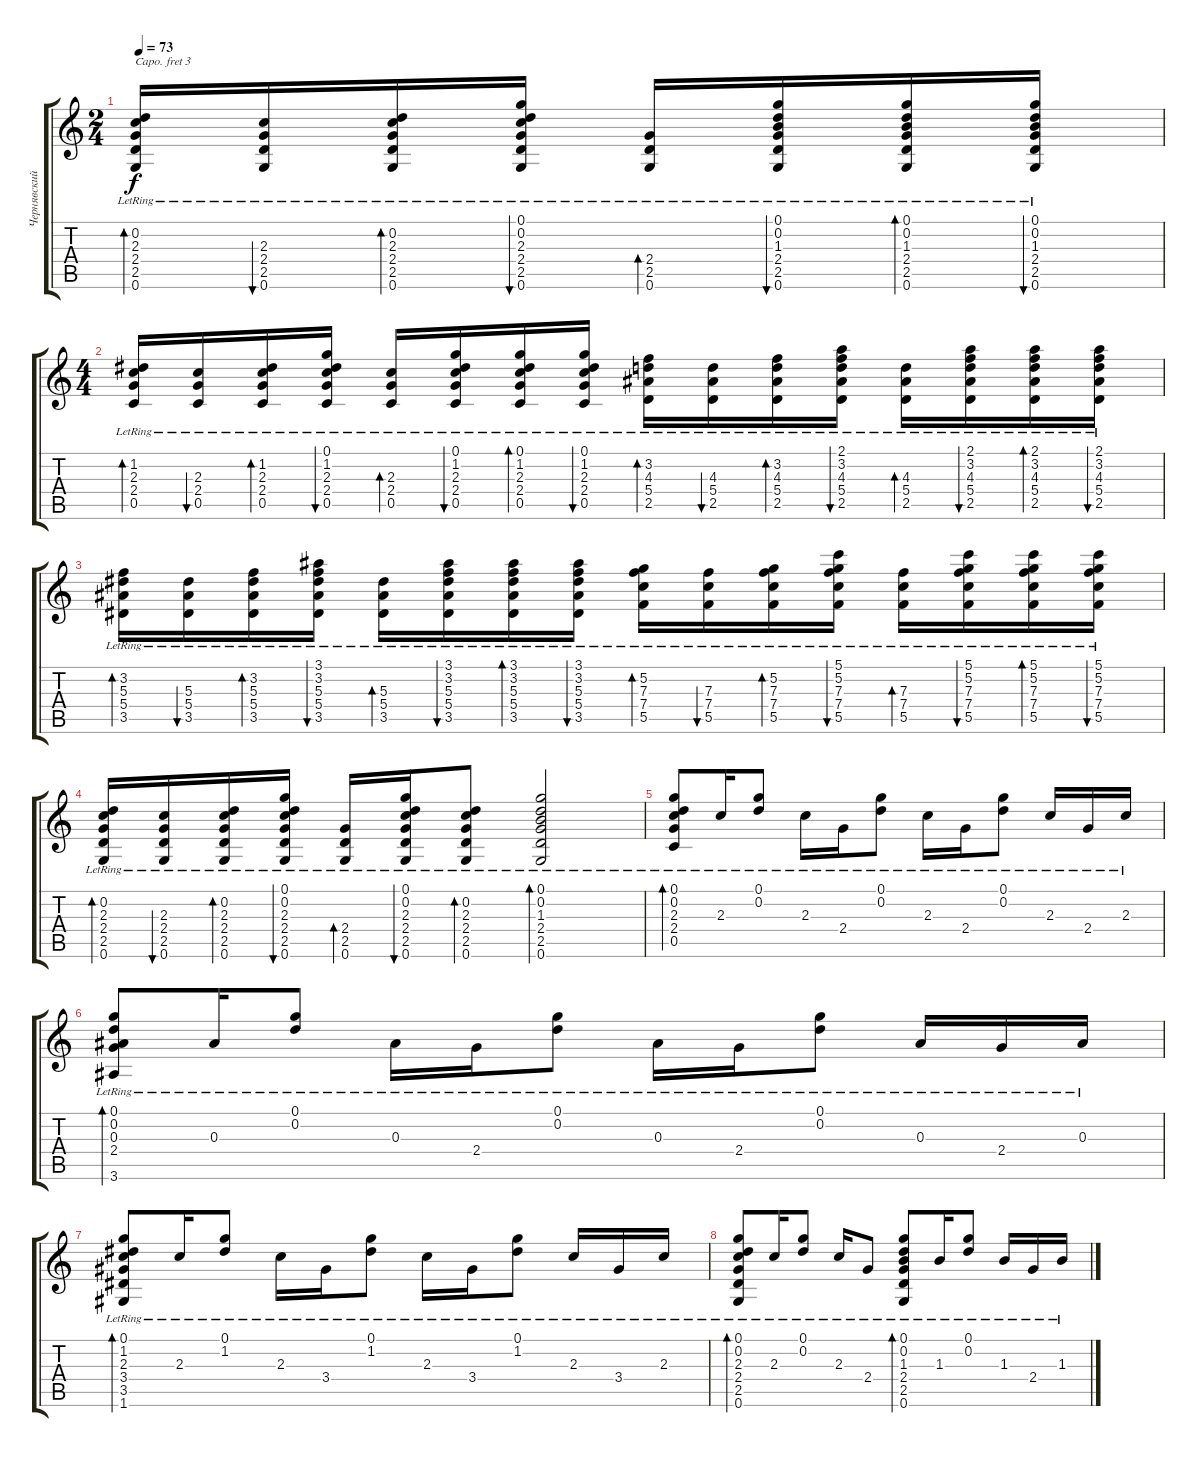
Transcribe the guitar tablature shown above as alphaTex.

\track ("Чернявский" "Чернявский") {instrument acousticguitarsteel}
\staff {score tabs}
\capo 3
\tuning (E4 B3 G3 D3 A2 E2) {hide}
\ts (2 4)
\tempo 73
\clef g2
\ks c
(0.2{lr} 2.3{lr} 2.4{lr} 2.5{lr} 0.6{lr}).16{bd 60 dy f} (2.3{lr} 2.4{lr} 2.5{lr} 0.6{lr}).16{bu 60} (0.2{lr} 2.3{lr} 2.4{lr} 2.5{lr} 0.6{lr}).16{bd 60} (0.1{lr} 0.2{lr} 2.3{lr} 2.4{lr} 2.5{lr} 0.6{lr}).16{bu 60} (2.4{lr} 2.5{lr} 0.6{lr}).16{bd 60} (0.1{lr} 0.2{lr} 1.3{lr} 2.4{lr} 2.5{lr} 0.6{lr}).16{bu 60} (0.1{lr} 0.2{lr} 1.3{lr} 2.4{lr} 2.5{lr} 0.6{lr}).16{bd 60} (0.1{lr} 0.2{lr} 1.3{lr} 2.4{lr} 2.5{lr} 0.6{lr}).16{bu 60} |
\ts (4 4)
(1.2 2.3{lr} 2.4{lr} 0.5{lr}).16{bd 60} (2.3{lr} 2.4{lr} 0.5{lr}).16{bu 60} (1.2 2.3{lr} 2.4{lr} 0.5{lr}).16{bd 60} (0.1{lr} 1.2{lr} 2.3{lr} 2.4{lr} 0.5{lr}).16{bu 60} (2.3{lr} 2.4{lr} 0.5{lr}).16{bd 60} (0.1{lr} 1.2{lr} 2.3{lr} 2.4{lr} 0.5{lr}).16{bu 60} (0.1{lr} 1.2{lr} 2.3{lr} 2.4{lr} 0.5{lr}).16{bd 60} (0.1{lr} 1.2{lr} 2.3{lr} 2.4{lr} 0.5{lr}).16{bu 60} (3.2{lr} 4.3{lr} 5.4{lr} 2.5{lr}).16{bd 60} (4.3{lr} 5.4{lr} 2.5{lr}).16{bu 60} (3.2{lr} 4.3{lr} 5.4{lr} 2.5{lr}).16{bd 60} (2.1{lr} 3.2{lr} 4.3{lr} 5.4{lr} 2.5{lr}).16{bu 60} (4.3{lr} 5.4{lr} 2.5{lr}).16{bd 60} (2.1{lr} 3.2{lr} 4.3{lr} 5.4{lr} 2.5{lr}).16{bu 60} (2.1{lr} 3.2{lr} 4.3{lr} 5.4{lr} 2.5{lr}).16{bd 60} (2.1{lr} 3.2{lr} 4.3{lr} 5.4{lr} 2.5{lr}).16{bu 60} |
(3.2{lr} 5.3{lr} 5.4{lr} 3.5{lr}).16{bd 60} (5.3{lr} 5.4{lr} 3.5{lr}).16{bu 60} (3.2{lr} 5.3{lr} 5.4{lr} 3.5{lr}).16{bd 60} (3.1{lr} 3.2{lr} 5.3{lr} 5.4{lr} 3.5{lr}).16{bu 60} (5.3{lr} 5.4{lr} 3.5{lr}).16{bd 60} (3.1{lr} 3.2{lr} 5.3{lr} 5.4{lr} 3.5{lr}).16{bu 60} (3.1{lr} 3.2{lr} 5.3{lr} 5.4{lr} 3.5{lr}).16{bd 60} (3.1{lr} 3.2{lr} 5.3{lr} 5.4{lr} 3.5{lr}).16{bu 60} (5.2{lr} 7.3{lr} 7.4{lr} 5.5{lr}).16{bd 60} (7.3{lr} 7.4{lr} 5.5{lr}).16{bu 60} (5.2{lr} 7.3{lr} 7.4{lr} 5.5{lr}).16{bd 60} (5.1{lr} 5.2{lr} 7.3{lr} 7.4{lr} 5.5{lr}).16{bu 60} (7.3{lr} 7.4{lr} 5.5{lr}).16{bd 60} (5.1{lr} 5.2{lr} 7.3{lr} 7.4{lr} 5.5{lr}).16{bu 60} (5.1{lr} 5.2{lr} 7.3{lr} 7.4{lr} 5.5{lr}).16{bd 60} (5.1{lr} 5.2{lr} 7.3{lr} 7.4{lr} 5.5{lr}).16{bu 60} |
(0.2{lr} 2.3{lr} 2.4{lr} 2.5{lr} 0.6{lr}).16{bd 60} (2.3{lr} 2.4{lr} 2.5{lr} 0.6{lr}).16{bu 60} (0.2{lr} 2.3{lr} 2.4{lr} 2.5{lr} 0.6{lr}).16{bd 60} (0.1{lr} 0.2{lr} 2.3{lr} 2.4{lr} 2.5{lr} 0.6{lr}).16{bu 60} (2.4{lr} 2.5{lr} 0.6{lr}).16{bd 60} (0.1{lr} 0.2{lr} 2.3{lr} 2.4{lr} 2.5{lr} 0.6{lr}).16{bu 60} (0.2 2.3{lr} 2.4{lr} 2.5{lr} 0.6{lr}).8{bd 60} (0.1{lr} 0.2{lr} 1.3{lr} 2.4{lr} 2.5{lr} 0.6{lr}).2{bd 120} |
(0.1{lr} 0.2{lr} 2.3{lr} 2.4{lr} 0.5{lr}).8{bd 60} 2.3{lr}.16 (0.1{lr} 0.2{lr}).8 2.3{lr}.16 2.4{lr}.16 (0.1{lr} 0.2{lr}).8 2.3{lr}.16 2.4{lr}.16 (0.1{lr} 0.2{lr}).8 2.3{lr}.16 2.4{lr}.16 2.3{lr}.16 |
(0.1{lr} 0.2{lr} 0.3{lr} 2.4{lr} 3.6{lr}).8{bd 60} 0.3{lr}.16 (0.1{lr} 0.2{lr}).8 0.3{lr}.16 2.4{lr}.16 (0.1{lr} 0.2{lr}).8 0.3{lr}.16 2.4{lr}.16 (0.1{lr} 0.2{lr}).8 0.3{lr}.16 2.4{lr}.16 0.3{lr}.16 |
(0.1{lr} 1.2{lr} 2.3{lr} 3.4{lr} 3.5{lr} 1.6{lr}).8{bd 60} 2.3{lr}.16 (0.1{lr} 1.2{lr}).8 2.3{lr}.16 3.4{lr}.16 (0.1{lr} 1.2{lr}).8 2.3{lr}.16 3.4{lr}.16 (0.1{lr} 1.2{lr}).8 2.3{lr}.16 3.4{lr}.16 2.3{lr}.16 |
(0.1{lr} 0.2{lr} 2.3{lr} 2.4{lr} 2.5{lr} 0.6{lr}).8{bd 60} 2.3{lr}.16 (0.1{lr} 0.2{lr}).8 2.3{lr}.16 2.4{lr}.8 (0.1{lr} 0.2{lr} 1.3{lr} 2.4{lr} 2.5{lr} 0.6{lr}).8{bd 60} 1.3{lr}.16 (0.1{lr} 0.2{lr}).8 1.3{lr}.16 2.4{lr}.16 1.3{lr}.16
